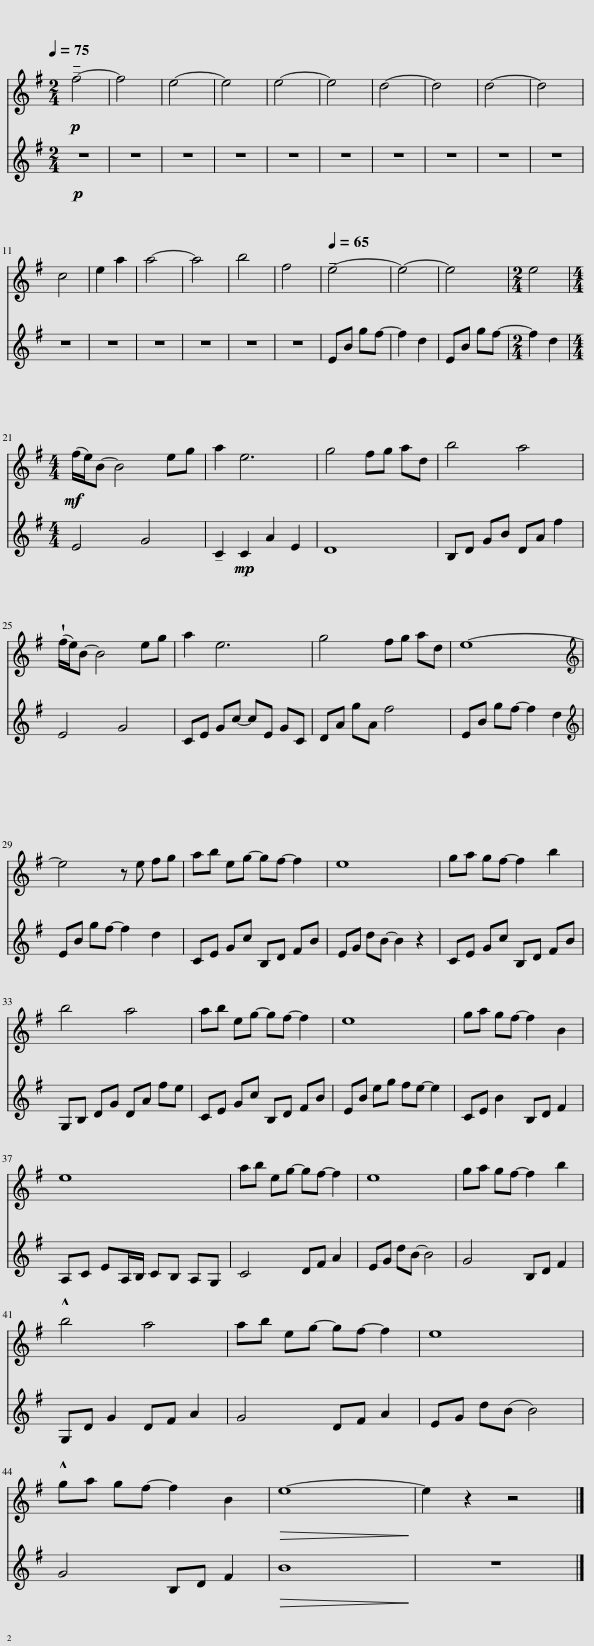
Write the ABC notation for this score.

X:1
%%score { 1 | 2 }
L:1/8
Q:1/4=75
M:2/4
I:linebreak $
K:G
V:1 treble
V:2 treble
V:1
!p! !tenuto!f4- | f4 | e4- | e4 | e4- | %5
 e4 | d4- | d4 | d4- | d4 |$ %10
 c4 | e2 a2 | a4- | a4 | b4 | %15
 f4 |[Q:1/4=65] !tenuto!e4- | e4- | e4 |[M:2/4] e4 |$ %20
[M:4/4]!mf! (f/e/)B- B4 eg | a2 e6 | g4 fg ad | b4 a4 |$ (!wedge!f/e/)B- B4 eg | %25
 a2 e6 | g4 fg ad | e8- |$[K:treble] e4 z e fg | ab eg- gf- f2 | %30
 e8 | ga gf- f2 b2 |$ b4 a4 | ab eg- gf- f2 | e8 | %35
 ga gf- f2 B2 |$ e8 | ab eg- gf- f2 | e8 | ga gf- f2 b2 |$ %40
 !^!b4 a4 | ab eg- gf- f2 | e8 |$ !^!ga gf- f2 B2 |!>(! e8-!>)! | %45
 e2 z2 z4 |] %46
V:2
!p! z4 | z4 | z4 | z4 | z4 | %5
 z4 | z4 | z4 | z4 | z4 |$ %10
 z4 | z4 | z4 | z4 | z4 | %15
 z4 | EB gf- | f2 d2 | EB gf- |[M:2/4] f2 d2 |$ %20
[M:4/4] E4 G4 | !tenuto!C2!mp! C2 A2 E2 | D8 | B,D GB DA f2 |$ E4 G4 | %25
 CE Gc- cE GC | DA gA f4 | EB gf- f2 d2 |$[K:treble] EB gf- f2 d2 | CE Gc B,D FB | %30
 EG dB- B2 z2 | CE Gc B,D FB |$ G,B, DG DA fe | CE Gc B,D FB | EB eg fe- e2 | %35
 CE B2 B,D F2 |$ A,C EA,/B,/ CB, A,G, | C4 DF A2 | EG dB- B4 | G4 B,D F2 |$ %40
 G,D G2 DF A2 | G4 DF A2 | EG d(B B4) |$ G4 B,D F2 |!>(! B8!>)! | %45
 z8 |] %46
